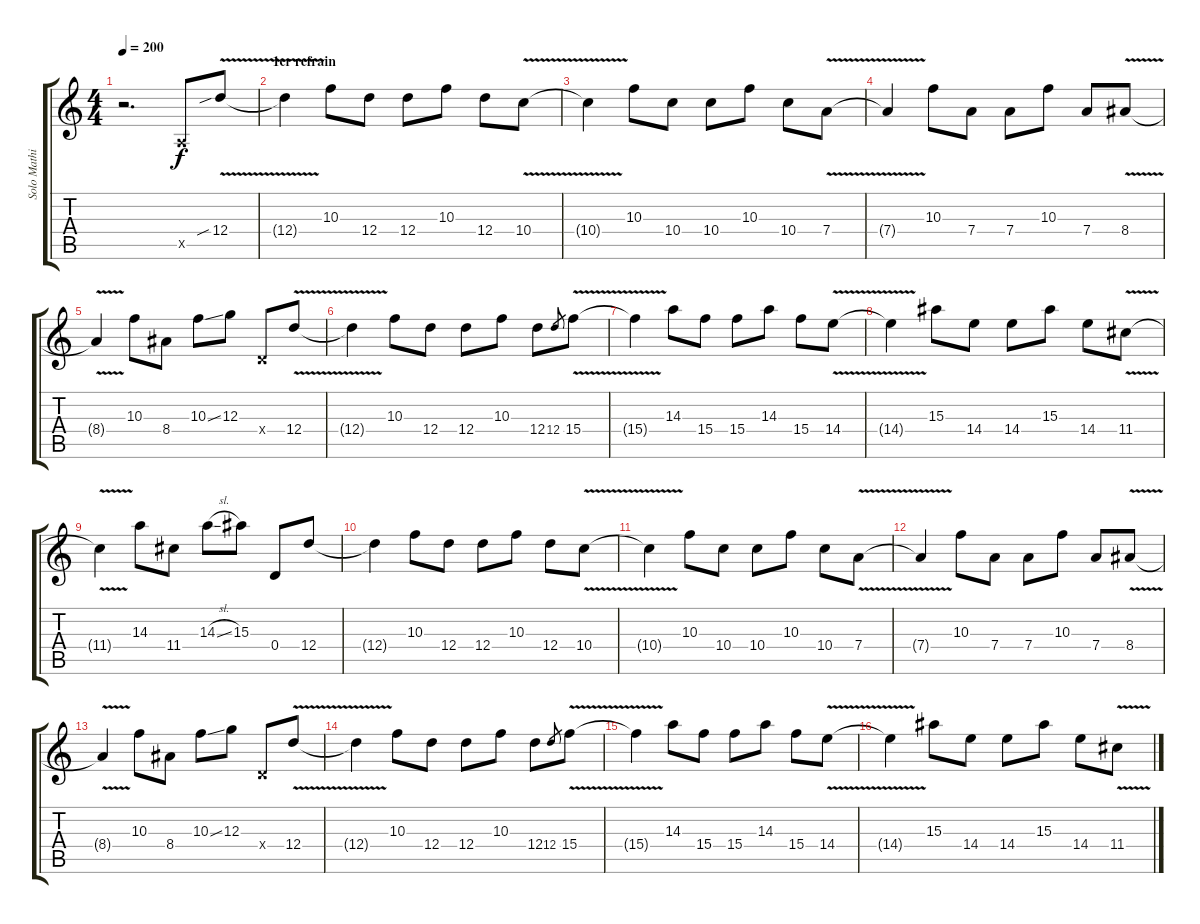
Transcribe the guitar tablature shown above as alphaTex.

\track ("Solo Mathieu" "Solo Mathi") {instrument distortionguitar}
\staff {score tabs}
\tuning (E4 B3 G3 D3 A2 E2) {hide}
\ts (4 4)
\tempo 200
\clef g2
\ks c
r.2{d dy f} 0.5{x}.8 12.4{v sib}.8 |
\section ("" "1er refrain")
12.4{t}.4 10.3.8 12.4.8 12.4.8 10.3.8 12.4.8 10.4{v}.8 |
10.4{t}.4 10.3.8 10.4.8 10.4.8 10.3.8 10.4.8 7.4{v}.8 |
7.4{t}.4 10.3.8 7.4.8 7.4.8 10.3.8 7.4.8 8.4{v}.8 |
8.4{t}.4 10.3.8 8.4.8 10.3{ss}.8 12.3.8 0.4{x}.8 12.4{v}.8 |
12.4{t}.4 10.3.8 12.4.8 12.4.8 10.3.8 12.4.8 12.4.8{gr} 15.4{v}.8 |
15.4{t}.4 14.3.8 15.4.8 15.4.8 14.3.8 15.4.8 14.4{v}.8 |
14.4{t}.4 15.3.8 14.4.8 14.4.8 15.3.8 14.4.8 11.4{v}.8 |
11.4{t}.4 14.3.8 11.4.8 14.3{sl}.8 15.3.8 0.4.8 12.4.8 |
12.4{t}.4 10.3.8 12.4.8 12.4.8 10.3.8 12.4.8 10.4{v}.8 |
10.4{t}.4 10.3.8 10.4.8 10.4.8 10.3.8 10.4.8 7.4{v}.8 |
7.4{t}.4 10.3.8 7.4.8 7.4.8 10.3.8 7.4.8 8.4{v}.8 |
8.4{t}.4 10.3.8 8.4.8 10.3{ss}.8 12.3.8 0.4{x}.8 12.4{v}.8 |
12.4{t}.4 10.3.8 12.4.8 12.4.8 10.3.8 12.4.8 12.4.8{gr} 15.4{v}.8 |
15.4{t}.4 14.3.8 15.4.8 15.4.8 14.3.8 15.4.8 14.4{v}.8 |
14.4{t}.4 15.3.8 14.4.8 14.4.8 15.3.8 14.4.8 11.4{v}.8
